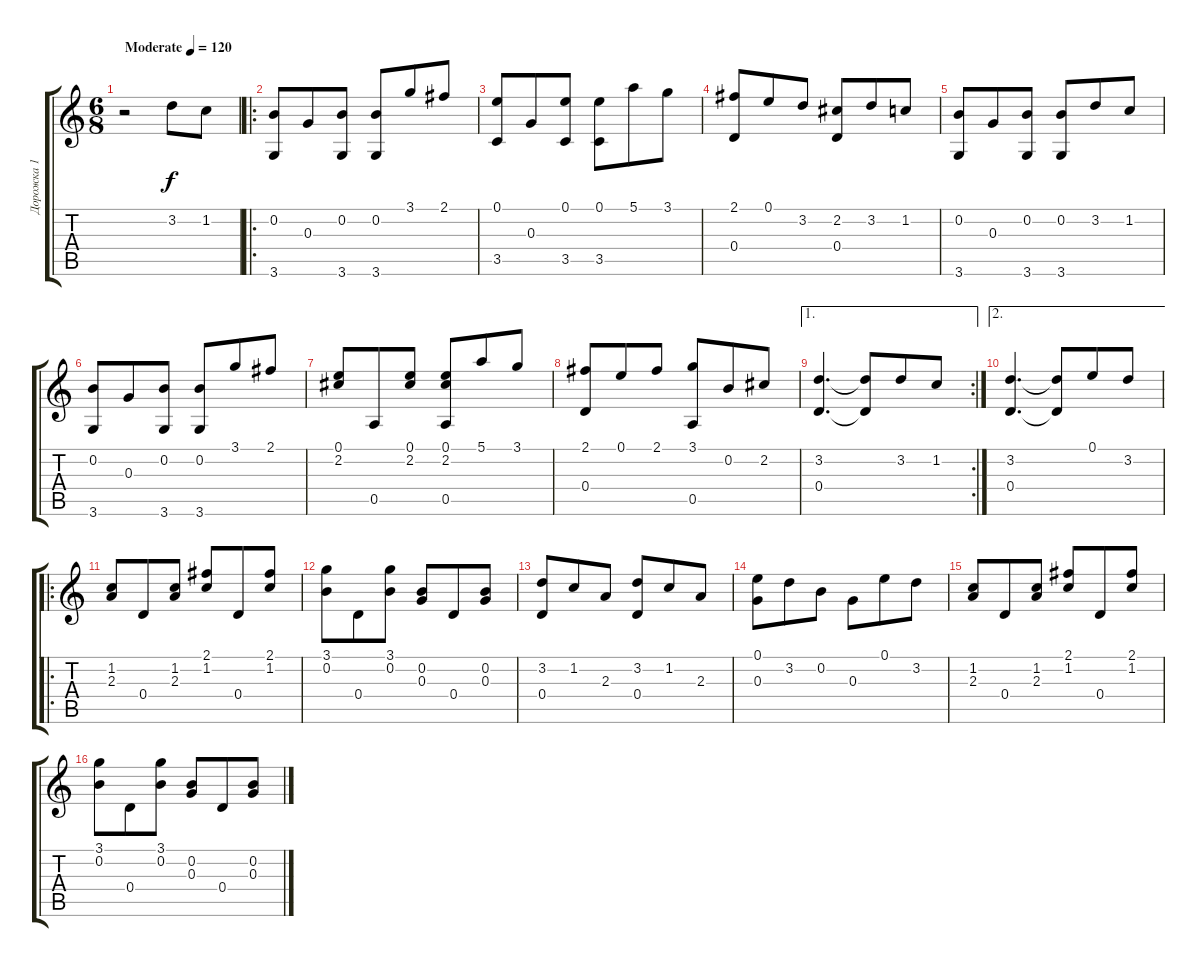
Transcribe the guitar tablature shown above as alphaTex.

\track ("Дорожка 1" "Дорожка 1") {instrument acousticguitarnylon}
\staff {score tabs}
\tuning (E4 B3 G3 D3 A2 E2) {hide}
\ts (6 8)
\tempo (120 "Moderate")
\clef g2
\ks c
r.2{dy f instrument acousticguitarnylon} 3.2.8 1.2.8 |
\ro
(0.2 3.6).8 0.3.8 (0.2 3.6).8 (0.2 3.6).8 3.1.8 2.1.8 |
(0.1 3.5).8 0.3.8 (0.1 3.5).8 (0.1 3.5).8 5.1.8 3.1.8 |
(2.1 0.4).8 0.1.8 3.2.8 (2.2 0.4).8 3.2.8 1.2.8 |
(0.2 3.6).8 0.3.8 (0.2 3.6).8 (0.2 3.6).8 3.2.8 1.2.8 |
(0.2 3.6).8 0.3.8 (0.2 3.6).8 (0.2 3.6).8 3.1.8 2.1.8 |
(0.1 2.2).8 0.5.8 (0.1 2.2).8 (0.1 2.2 0.5).8 5.1.8 3.1.8 |
(2.1 0.4).8 0.1.8 2.1.8 (3.1 0.5).8 0.2.8 2.2.8 |
\ae 1
\rc 2
(3.2 0.4).4{d} (3.2{t} 0.4{t}).8 3.2.8 1.2.8 |
\ae 2
(3.2 0.4).4{d} (3.2{t} 0.4{t}).8 0.1.8 3.2.8 |
\ro
(1.2 2.3).8 0.4.8 (1.2 2.3).8 (2.1 1.2).8 0.4.8 (2.1 1.2).8 |
(3.1 0.2).8 0.4.8 (3.1 0.2).8 (0.2 0.3).8 0.4.8 (0.2 0.3).8 |
(3.2 0.4).8 1.2.8 2.3.8 (3.2 0.4).8 1.2.8 2.3.8 |
(0.1 0.3).8 3.2.8 0.2.8 0.3.8 0.1.8 3.2.8 |
(1.2 2.3).8 0.4.8 (1.2 2.3).8 (2.1 1.2).8 0.4.8 (2.1 1.2).8 |
(3.1 0.2).8 0.4.8 (3.1 0.2).8 (0.2 0.3).8 0.4.8 (0.2 0.3).8
